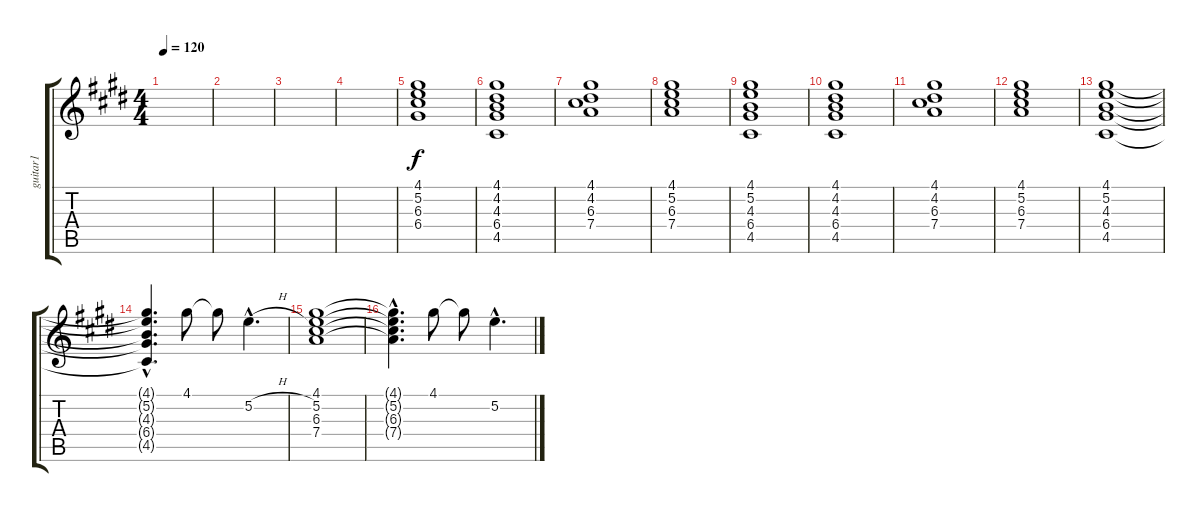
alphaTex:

\track ("guitar1" "guitar1") {instrument overdrivenguitar}
\staff {score tabs}
\tuning (E4 B3 G3 D3 A2 E2) {hide}
\ts (4 4)
\tempo 120
\clef g2
\ks e
|
|
|
|
(4.1 5.2 6.3 6.4).1 |
(4.1 4.2 4.3 6.4 4.5).1 |
(4.1 4.2 6.3 7.4).1 |
(4.1 5.2 6.3 7.4).1 |
(4.1 5.2 4.3 6.4 4.5).1 |
(4.1 4.2 4.3 6.4 4.5).1 |
(4.1 4.2 6.3 7.4).1 |
(4.1 5.2 6.3 7.4).1 |
(4.1 5.2 4.3 6.4 4.5).1 |
(4.1{hac t} 5.2{hac t} 4.3{hac t} 6.4{hac t} 4.5{hac t}).4{d} 4.1.8 4.1{t}.8 5.2{h hac}.4{d} |
(4.1 5.2 6.3 7.4).1 |
(4.1{hac t} 5.2{hac t} 6.3{hac t} 7.4{hac t}).4{d} 4.1.8 4.1{t}.8 5.2{hac}.4{d}
